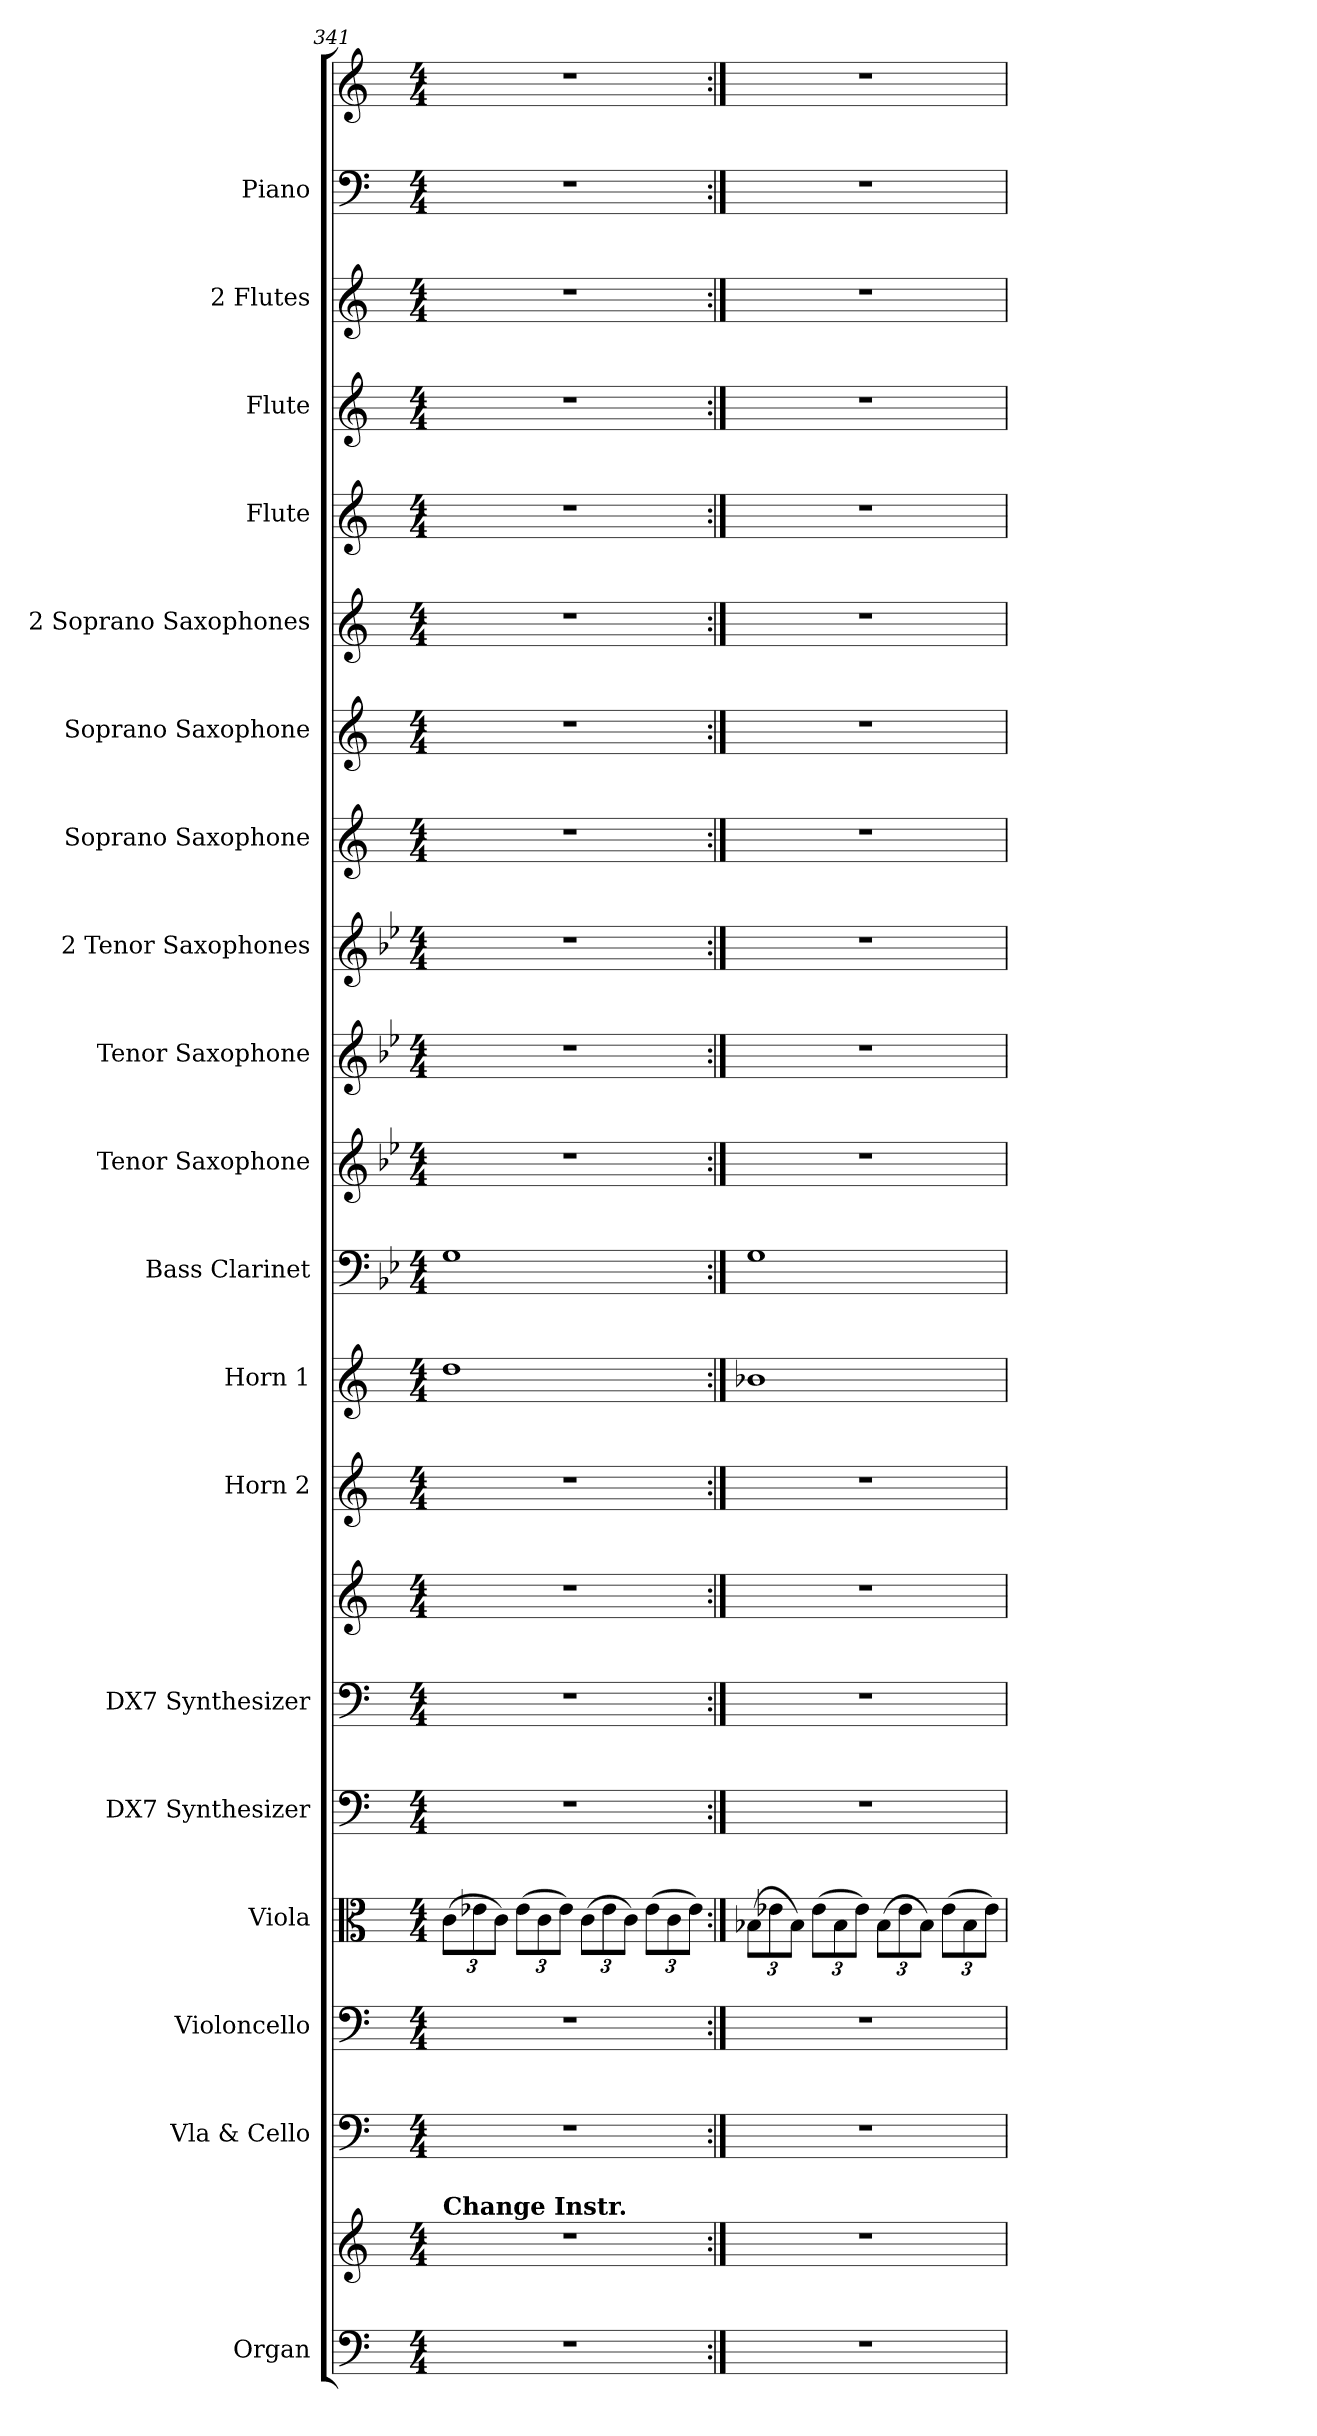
**kern	**kern	**kern	**kern	**kern	**kern	**kern	**kern	**kern	**kern	**kern	**kern	**kern	**kern	**kern	**kern	**kern	**kern	**kern	**kern	**kern	**kern
*part19	*part19	*part18	*part17	*part16	*part15	*part14	*part14	*part13	*part12	*part11	*part10	*part9	*part8	*part7	*part6	*part5	*part4	*part3	*part2	*part1	*part1
*staff22	*staff21	*staff20	*staff19	*staff18	*staff17	*staff16	*staff15	*staff14	*staff13	*staff12	*staff11	*staff10	*staff9	*staff8	*staff7	*staff6	*staff5	*staff4	*staff3	*staff2	*staff1
*I"Organ	*	*I"Vla &amp; Cello	*I"Violoncello	*I"Viola	*I"DX7 Synthesizer	*I"DX7 Synthesizer	*	*I"Horn 2	*I"Horn 1	*I"Bass Clarinet	*I"Tenor Saxophone	*I"Tenor Saxophone	*I"2 Tenor Saxophones	*I"Soprano Saxophone	*I"Soprano Saxophone	*I"2 Soprano Saxophones	*I"Flute	*I"Flute	*I"2 Flutes	*I"Piano	*
*I'Org.	*	*I'Vla &amp; Cello	*	*I'Vla	*I'DX7	*I'DX7	*	*I'Hn 2	*I'Hn 1	*I'B. Cl.	*I'Tenor 2	*I'Tenor 1	*I'2 Tenors	*I'Sop 2	*I'Sop 1	*I'2 Sops	*I'Fl 2	*I'Fl 1	*I'2 Fls	*I'Pno.	*
!!LO:LB:g=z
*clefF4	*clefG2	*clefF4	*clefF4	*clefC3	*clefF4	*clefF4	*clefG2	*clefG2	*clefG2	*clefF4	*clefG2	*clefG2	*clefG2	*clefG2	*clefG2	*clefG2	*clefG2	*clefG2	*clefG2	*clefF4	*clefG2
*	*	*	*	*	*	*	*	*ITrd4c7	*ITrd4c7	*ITrd8c14	*ITrd8c14	*ITrd8c14	*ITrd8c14	*ITrd1c2	*ITrd1c2	*ITrd1c2	*	*	*	*	*
*k[]	*k[]	*k[]	*k[]	*k[]	*k[]	*k[]	*k[]	*k[b-]	*k[b-]	*k[b-e-]	*k[b-e-]	*k[b-e-]	*k[b-e-]	*k[b-e-]	*k[b-e-]	*k[b-e-]	*k[]	*k[]	*k[]	*k[]	*k[]
*M4/4	*M4/4	*M4/4	*M4/4	*M4/4	*M4/4	*M4/4	*M4/4	*M4/4	*M4/4	*M4/4	*M4/4	*M4/4	*M4/4	*M4/4	*M4/4	*M4/4	*M4/4	*M4/4	*M4/4	*M4/4	*M4/4
*	*	*	*	*Xbrackettup	*	*	*	*	*	*	*	*	*	*	*	*	*	*	*	*	*
=341	=341	=341	=341	=341	=341	=341	=341	=341	=341	=341	=341	=341	=341	=341	=341	=341	=341	=341	=341	=341	=341
!	!LO:TX:a:B:t=Change Instr.	!	!	!	!	!	!	!	!	!	!	!	!	!	!	!	!	!	!	!	!
1r	1r	1r	1r	(>12c\L	1r	1r	1r	1r	1g	1GG	1r	1r	1r	1r	1r	1r	1r	1r	1r	1r	1r
.	.	.	.	12e-X\	.	.	.	.	.	.	.	.	.	.	.	.	.	.	.	.	.
.	.	.	.	12c\J)	.	.	.	.	.	.	.	.	.	.	.	.	.	.	.	.	.
.	.	.	.	(>12e-\L	.	.	.	.	.	.	.	.	.	.	.	.	.	.	.	.	.
.	.	.	.	12c\	.	.	.	.	.	.	.	.	.	.	.	.	.	.	.	.	.
.	.	.	.	12e-\J)	.	.	.	.	.	.	.	.	.	.	.	.	.	.	.	.	.
.	.	.	.	(>12c\L	.	.	.	.	.	.	.	.	.	.	.	.	.	.	.	.	.
.	.	.	.	12e-\	.	.	.	.	.	.	.	.	.	.	.	.	.	.	.	.	.
.	.	.	.	12c\J)	.	.	.	.	.	.	.	.	.	.	.	.	.	.	.	.	.
.	.	.	.	(>12e-\L	.	.	.	.	.	.	.	.	.	.	.	.	.	.	.	.	.
.	.	.	.	12c\	.	.	.	.	.	.	.	.	.	.	.	.	.	.	.	.	.
.	.	.	.	12e-\J)	.	.	.	.	.	.	.	.	.	.	.	.	.	.	.	.	.
=342:|!	=342:|!	=342:|!	=342:|!	=342:|!	=342:|!	=342:|!	=342:|!	=342:|!	=342:|!	=342:|!	=342:|!	=342:|!	=342:|!	=342:|!	=342:|!	=342:|!	=342:|!	=342:|!	=342:|!	=342:|!	=342:|!
1r	1r	1r	1r	(>12B-X\L	1r	1r	1r	1r	1e-X	1GG	1r	1r	1r	1r	1r	1r	1r	1r	1r	1r	1r
.	.	.	.	12e-X\	.	.	.	.	.	.	.	.	.	.	.	.	.	.	.	.	.
.	.	.	.	12B-\J)	.	.	.	.	.	.	.	.	.	.	.	.	.	.	.	.	.
.	.	.	.	(>12e-\L	.	.	.	.	.	.	.	.	.	.	.	.	.	.	.	.	.
.	.	.	.	12B-\	.	.	.	.	.	.	.	.	.	.	.	.	.	.	.	.	.
.	.	.	.	12e-\J)	.	.	.	.	.	.	.	.	.	.	.	.	.	.	.	.	.
.	.	.	.	(>12B-\L	.	.	.	.	.	.	.	.	.	.	.	.	.	.	.	.	.
.	.	.	.	12e-\	.	.	.	.	.	.	.	.	.	.	.	.	.	.	.	.	.
.	.	.	.	12B-\J)	.	.	.	.	.	.	.	.	.	.	.	.	.	.	.	.	.
.	.	.	.	(>12e-\L	.	.	.	.	.	.	.	.	.	.	.	.	.	.	.	.	.
.	.	.	.	12B-\	.	.	.	.	.	.	.	.	.	.	.	.	.	.	.	.	.
.	.	.	.	12e-\J)	.	.	.	.	.	.	.	.	.	.	.	.	.	.	.	.	.
=	=	=	=	=	=	=	=	=	=	=	=	=	=	=	=	=	=	=	=	=	=
*-	*-	*-	*-	*-	*-	*-	*-	*-	*-	*-	*-	*-	*-	*-	*-	*-	*-	*-	*-	*-	*-
